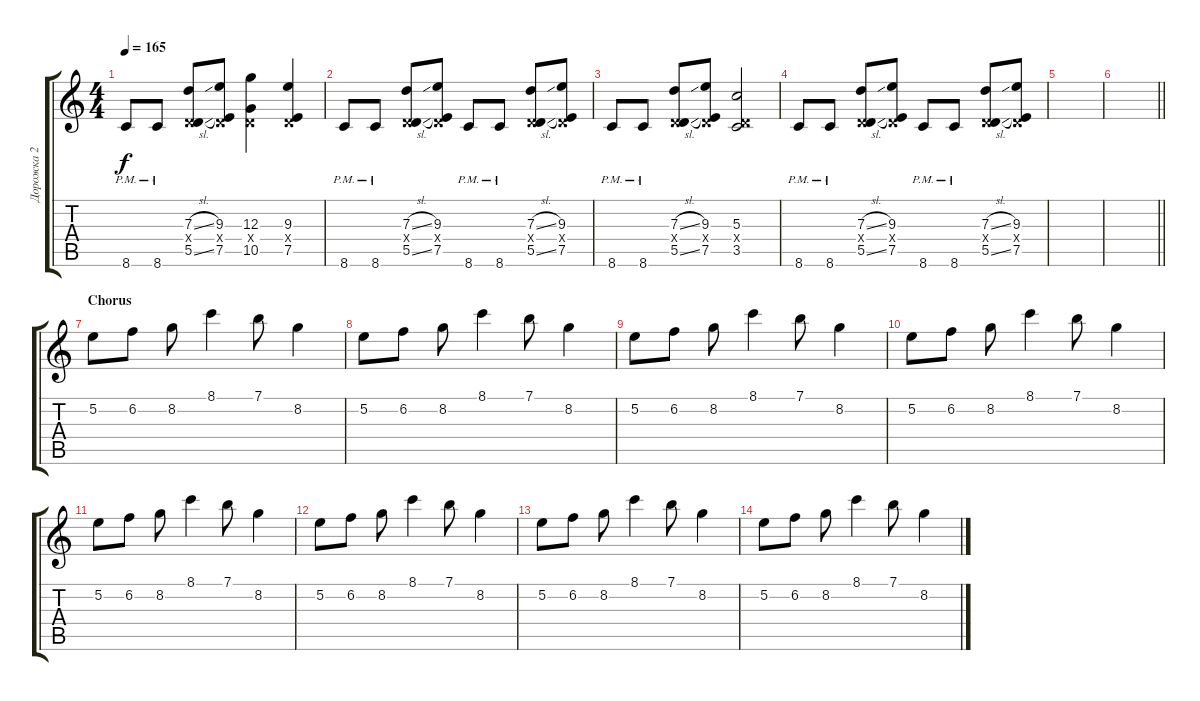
\track ("Дорожка 2" "Дорожка 2") {instrument distortionguitar}
\staff {score tabs}
\tuning (E4 B3 G3 D3 A2 E2) {hide}
\ts (4 4)
\tempo 165
\clef g2
\ks c
8.6{pm}.8{dy f} 8.6{pm}.8 (7.3{sl} 0.4{x} 5.5{sl}).8 (9.3 0.4{x} 7.5).8 (12.3 0.4{x} 10.5).4 (9.3 0.4{x} 7.5).4 |
8.6{pm}.8 8.6{pm}.8 (7.3{sl} 0.4{x} 5.5{sl}).8 (9.3 0.4{x} 7.5).8 8.6{pm}.8 8.6{pm}.8 (7.3{sl} 0.4{x} 5.5{sl}).8 (9.3 0.4{x} 7.5).8 |
8.6{pm}.8 8.6{pm}.8 (7.3{sl} 0.4{x} 5.5{sl}).8 (9.3 0.4{x} 7.5).8 (5.3 0.4{x} 3.5).2 |
8.6{pm}.8 8.6{pm}.8 (7.3{sl} 0.4{x} 5.5{sl}).8 (9.3 0.4{x} 7.5).8 8.6{pm}.8 8.6{pm}.8 (7.3{sl} 0.4{x} 5.5{sl}).8 (9.3 0.4{x} 7.5).8 |
|
\barLineRight lightlight
|
\section ("" "Chorus")
5.2.8 6.2.8 8.2.8 8.1.4 7.1.8 8.2.4 |
5.2.8 6.2.8 8.2.8 8.1.4 7.1.8 8.2.4 |
5.2.8 6.2.8 8.2.8 8.1.4 7.1.8 8.2.4 |
5.2.8 6.2.8 8.2.8 8.1.4 7.1.8 8.2.4 |
5.2.8 6.2.8 8.2.8 8.1.4 7.1.8 8.2.4 |
5.2.8 6.2.8 8.2.8 8.1.4 7.1.8 8.2.4 |
5.2.8 6.2.8 8.2.8 8.1.4 7.1.8 8.2.4 |
5.2.8 6.2.8 8.2.8 8.1.4 7.1.8 8.2.4
